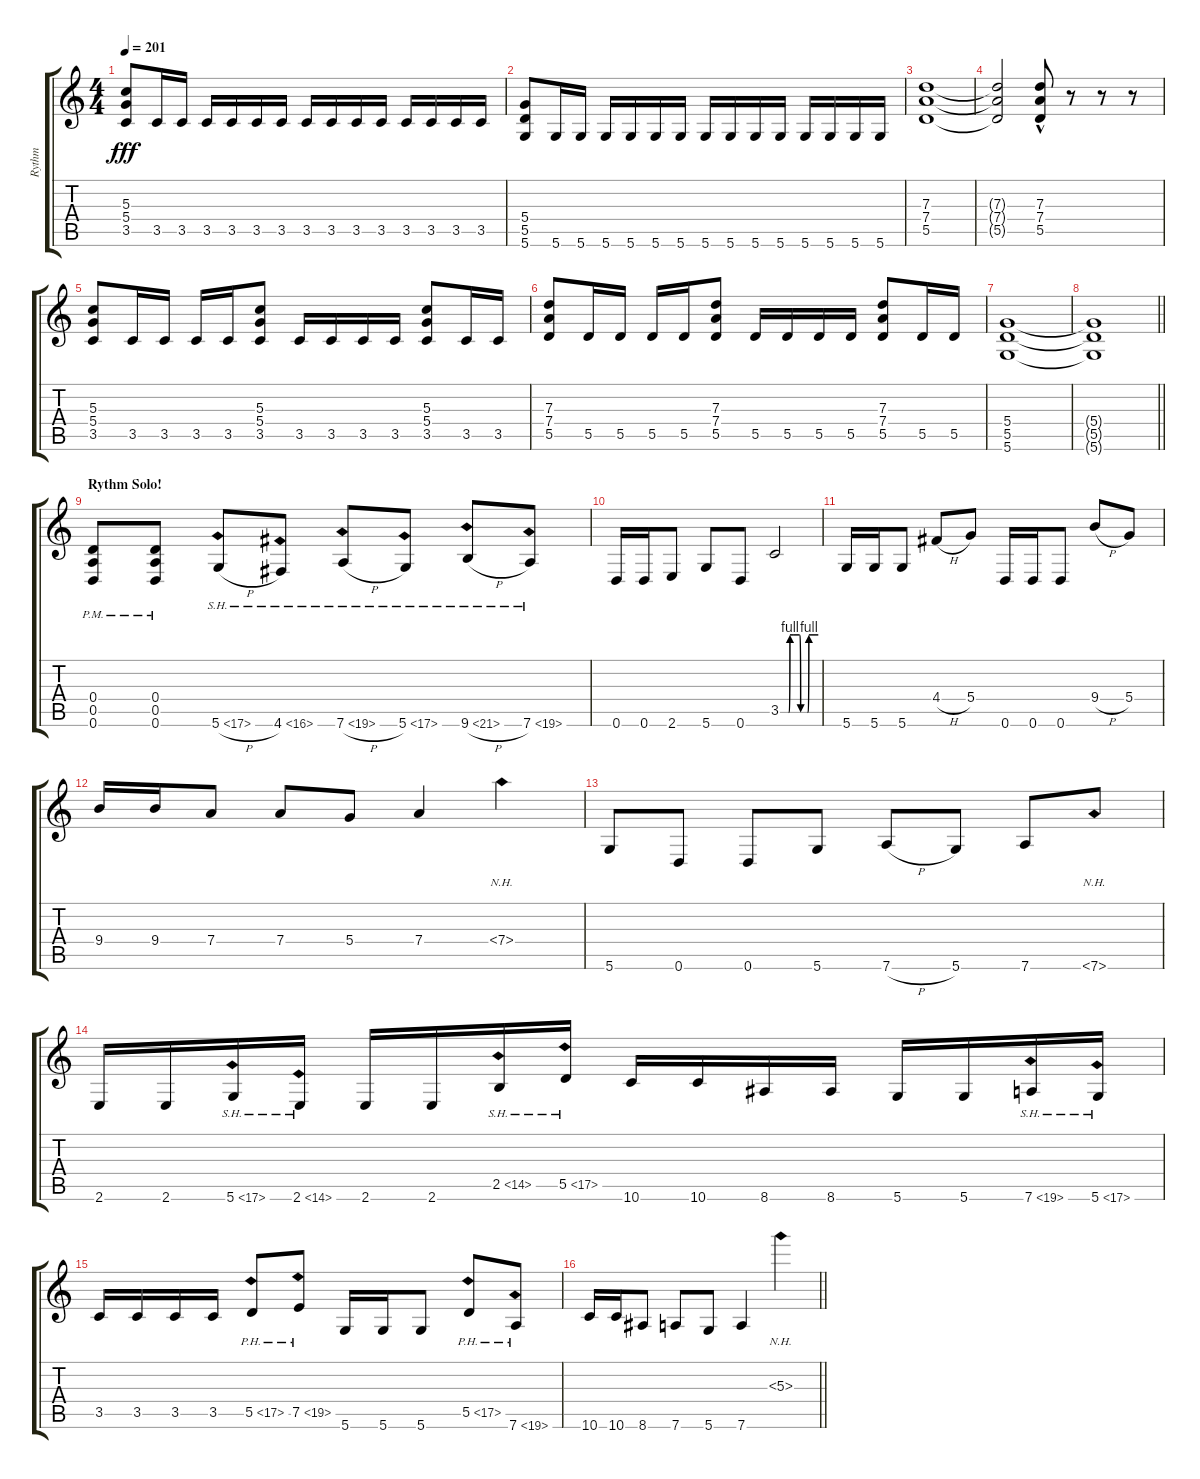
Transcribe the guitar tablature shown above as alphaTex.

\track ("Rythm" "Rythm") {instrument distortionguitar}
\staff {score tabs}
\tuning (E4 B3 G3 D3 A2 D2) {hide}
\ts (4 4)
\tempo 201
\clef g2
\ks c
(5.3 5.4 3.5).8{dy fff} 3.5.16 3.5.16 3.5.16 3.5.16 3.5.16 3.5.16 3.5.16 3.5.16 3.5.16 3.5.16 3.5.16 3.5.16 3.5.16 3.5.16 |
(5.4 5.5 5.6).8 5.6.16 5.6.16 5.6.16 5.6.16 5.6.16 5.6.16 5.6.16 5.6.16 5.6.16 5.6.16 5.6.16 5.6.16 5.6.16 5.6.16 |
(7.3 7.4 5.5).1 |
(7.3{t} 7.4{t} 5.5{t}).2 (7.3{hac} 7.4 5.5).8 r.8 r.8 r.8 |
(5.3 5.4 3.5).8 3.5.16 3.5.16 3.5.16 3.5.16 (5.3 5.4 3.5).8 3.5.16 3.5.16 3.5.16 3.5.16 (5.3 5.4 3.5).8 3.5.16 3.5.16 |
(7.3 7.4 5.5).8 5.5.16 5.5.16 5.5.16 5.5.16 (7.3 7.4 5.5).8 5.5.16 5.5.16 5.5.16 5.5.16 (7.3 7.4 5.5).8 5.5.16 5.5.16 |
(5.4 5.5 5.6).1 |
\barLineRight lightlight
(5.4{t} 5.5{t} 5.6{t}).1 |
\section ("" "Rythm Solo!")
(0.4{pm} 0.5 0.6).8 (0.4{pm} 0.5 0.6).8 5.6{sh 12 h}.8 4.6{sh 12}.8 7.6{sh 12 h}.8 5.6{sh 12}.8 9.6{sh 12 h}.8 7.6{sh 12}.8 |
0.6.16 0.6.16 2.6.8 5.6.8 0.6.8 3.5{be (custom 0 0 10 0 13 0 15 4 20 4 30 4 32 0 40 0 43 0 45 4 50 4 60 4)}.2 |
5.6.16 5.6.16 5.6.8 4.4{h}.8 5.4.8 0.6.16 0.6.16 0.6.8 9.4{h}.8 5.4.8 |
9.4.16 9.4.16 7.4.8 7.4.8 5.4.8 7.4.4 7.4{nh}.4 |
5.6.8 0.6.8 0.6.8 5.6.8 7.6{h}.8 5.6.8 7.6.8 7.6{nh}.8 |
2.6.16 2.6.16 5.6{sh 12}.16 2.6{sh 12}.16 2.6.16 2.6.16 2.5{sh 12}.16 5.5{sh 12}.16 10.6.16 10.6.16 8.6.16 8.6.16 5.6.16 5.6.16 7.6{sh 12}.16 5.6{sh 12}.16 |
3.5.16 3.5.16 3.5.16 3.5.16 5.5{ph 12}.8 7.5{ph 12}.8 5.6.16 5.6.16 5.6.8 5.5{ph 12}.8 7.6{ph 12}.8 |
\barLineRight lightlight
10.6.16 10.6.16 8.6.8 7.6.8 5.6.8 7.6.4 5.3{nh}.4
